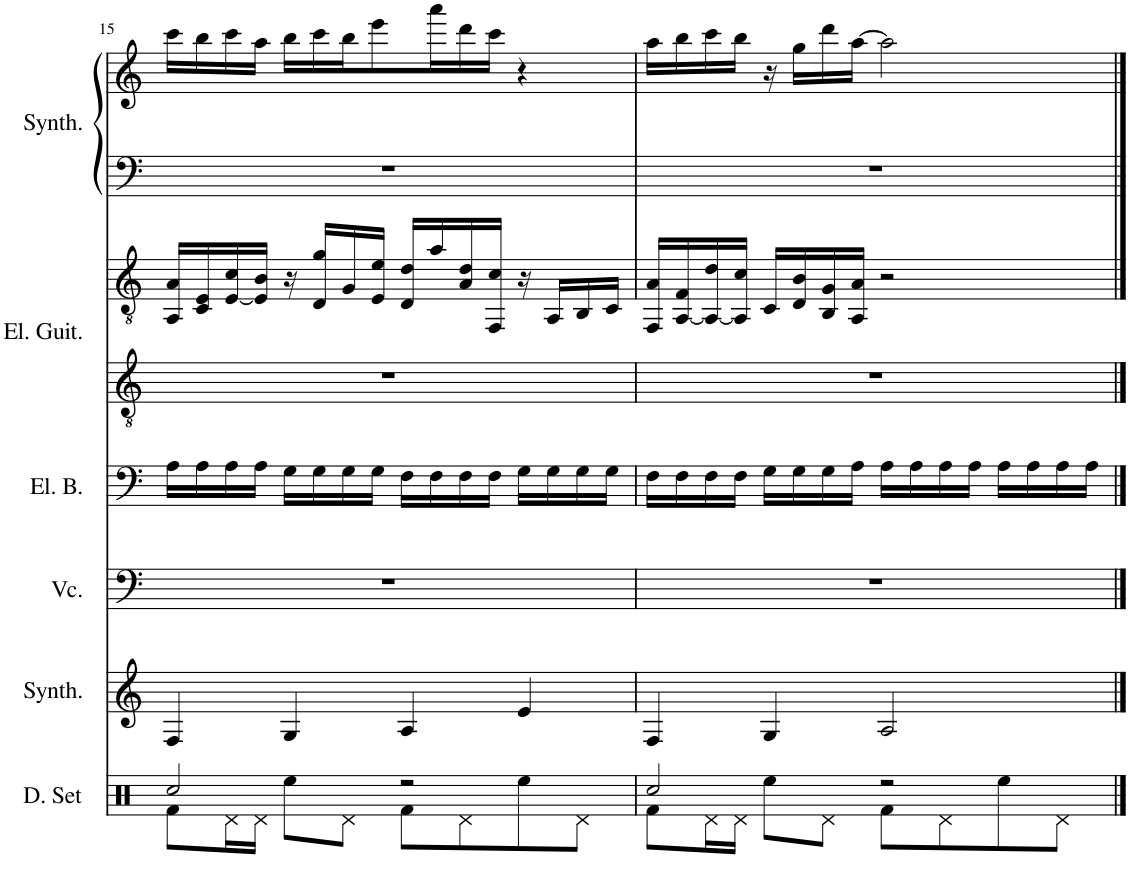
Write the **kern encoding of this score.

**kern	**kern	**kern	**kern	**kern	**kern	**kern	**kern
*part6	*part5	*part4	*part3	*part2	*part2	*part1	*part1
*staff8	*staff7	*staff6	*staff5	*staff4	*staff3	*staff2	*staff1
*I"架子鼓	*I"回响合成器	*I"大提琴	*I"电贝斯	*I"电子吉他	*	*I"合唱合成器	*
!!LO:PB:g=z
*clefX	*clefG2	*clefF4	*clefF4	*clefGv2	*clefGv2	*clefF4	*clefG2
*	*	*	*Trd7c12	*	*	*	*
*k[]	*k[]	*k[]	*k[]	*k[]	*k[]	*k[]	*k[]
*M4/4	*M4/4	*M4/4	*M4/4	*M4/4	*M4/4	*M4/4	*M4/4
=15	=15	=15	=15	=15	=15	=15	=15
*^	*	*	*	*	*	*	*
2Rcc/	8Rf\L	4F/	1r	16A\LL	1r	16AA/ 16A/LL	1r	16ccc\LL
.	.	.	.	16A\	.	16C/ 16E/	.	16bb\
.	16Rd\L	.	.	16A\	.	[16E/ 16c/	.	16ccc\
.	16Rd\JJ	.	.	16A\JJ	.	16E/] 16B/JJ	.	16aa\JJ
.	8Ree\L	4G/	.	16G\LL	.	16r	.	16bb\LL
.	.	.	.	16G\	.	16D/ 16g/LL	.	16ccc\
.	8Rd\J	.	.	16G\	.	16G/	.	16bb\J
.	.	.	.	16G\JJ	.	16E/ 16e/JJ	.	8eee\
2r	8Rf\L	4A/	.	16F\LL	.	16D/ 16d/LL	.	.
.	.	.	.	16F\	.	16a/	.	16aaa\L
.	8Rd\	.	.	16F\	.	16A/ 16d/	.	16ddd\
.	.	.	.	16F\JJ	.	16FF/ 16c/JJ	.	16ccc\JJ
.	8Ree\	4e/	.	16G\LL	.	16r	.	4r
.	.	.	.	16G\	.	16AA/LL	.	.
.	8Rd\J	.	.	16G\	.	16BB/	.	.
.	.	.	.	16G\JJ	.	16C/JJ	.	.
=16	=16	=16	=16	=16	=16	=16	=16	=16
2Rcc/	8Rf\L	4F/	1r	16F\LL	1r	16FF/ 16A/LL	1r	16aa\LL
.	.	.	.	16F\	.	[16AA/ 16F/	.	16bb\
.	16Rd\L	.	.	16F\	.	16AA/_ 16d/	.	16ccc\
.	16Rd\JJ	.	.	16F\JJ	.	16AA/] 16c/JJ	.	16bb\JJ
.	8Ree\L	4G/	.	16G\LL	.	16C/LL	.	16r
.	.	.	.	16G\	.	16D/ 16B/	.	16gg\LL
.	8Rd\J	.	.	16G\	.	16BB/ 16G/	.	16ddd\
.	.	.	.	16A\JJ	.	16AA/ 16A/JJ	.	[16aa\JJ
2r	8Rf\L	2A/	.	16A\LL	.	2r	.	2aa\]
.	.	.	.	16A\	.	.	.	.
.	8Rd\	.	.	16A\	.	.	.	.
.	.	.	.	16A\JJ	.	.	.	.
.	8Ree\	.	.	16A\LL	.	.	.	.
.	.	.	.	16A\	.	.	.	.
.	8Rd\J	.	.	16A\	.	.	.	.
.	.	.	.	16A\JJ	.	.	.	.
*v	*v	*	*	*	*	*	*	*
==	==	==	==	==	==	==	==
*-	*-	*-	*-	*-	*-	*-	*-
